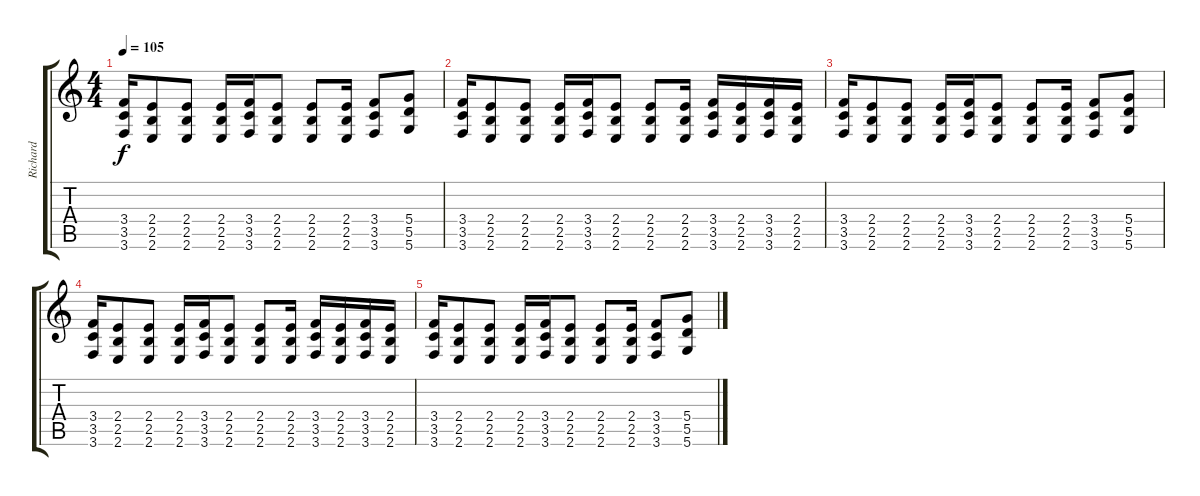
\track ("Richard" "Richard") {instrument distortionguitar}
\staff {score tabs}
\tuning (E4 B3 G3 D3 A2 D2) {hide}
\ts (4 4)
\tempo 105
\clef g2
\ks c
(3.4 3.5 3.6).16{dy f} (2.4 2.5 2.6).8 (2.4 2.5 2.6).8 (2.4 2.5 2.6).16 (3.4 3.5 3.6).16 (2.4 2.5 2.6).8 (2.4 2.5 2.6).8 (2.4 2.5 2.6).16 (3.4 3.5 3.6).8 (5.4 5.5 5.6).8 |
(3.4 3.5 3.6).16 (2.4 2.5 2.6).8 (2.4 2.5 2.6).8 (2.4 2.5 2.6).16 (3.4 3.5 3.6).16 (2.4 2.5 2.6).8 (2.4 2.5 2.6).8 (2.4 2.5 2.6).16 (3.4 3.5 3.6).16 (2.4 2.5 2.6).16 (3.4 3.5 3.6).16 (2.4 2.5 2.6).16 |
(3.4 3.5 3.6).16 (2.4 2.5 2.6).8 (2.4 2.5 2.6).8 (2.4 2.5 2.6).16 (3.4 3.5 3.6).16 (2.4 2.5 2.6).8 (2.4 2.5 2.6).8 (2.4 2.5 2.6).16 (3.4 3.5 3.6).8 (5.4 5.5 5.6).8 |
(3.4 3.5 3.6).16 (2.4 2.5 2.6).8 (2.4 2.5 2.6).8 (2.4 2.5 2.6).16 (3.4 3.5 3.6).16 (2.4 2.5 2.6).8 (2.4 2.5 2.6).8 (2.4 2.5 2.6).16 (3.4 3.5 3.6).16 (2.4 2.5 2.6).16 (3.4 3.5 3.6).16 (2.4 2.5 2.6).16 |
(3.4 3.5 3.6).16 (2.4 2.5 2.6).8 (2.4 2.5 2.6).8 (2.4 2.5 2.6).16 (3.4 3.5 3.6).16 (2.4 2.5 2.6).8 (2.4 2.5 2.6).8 (2.4 2.5 2.6).16 (3.4 3.5 3.6).8 (5.4 5.5 5.6).8
